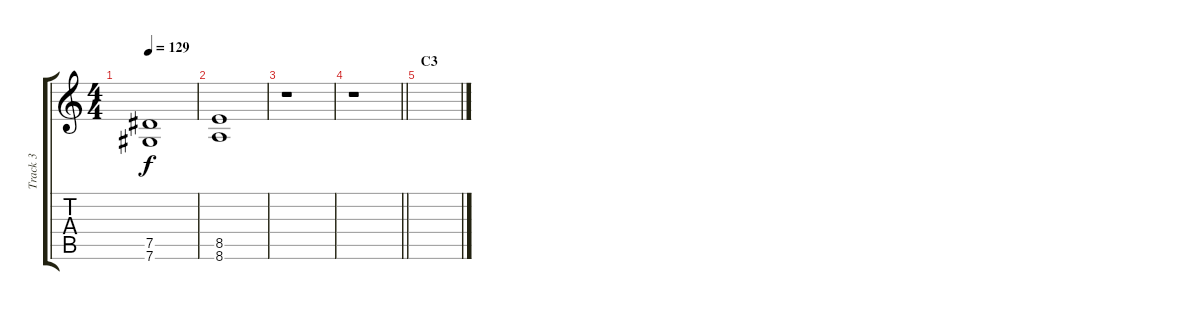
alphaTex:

\track ("Track 3" "Track 3") {instrument distortionguitar}
\staff {score tabs}
\tuning (Eb4 Bb3 Gb3 Db3 Ab2 Db2) {hide}
\ts (4 4)
\tempo 129
\clef g2
\ks c
(7.5 7.6).1{dy f} |
(8.5 8.6).1 |
r.1 |
\barLineRight lightlight
r.1 |
\section ("" "C3")
